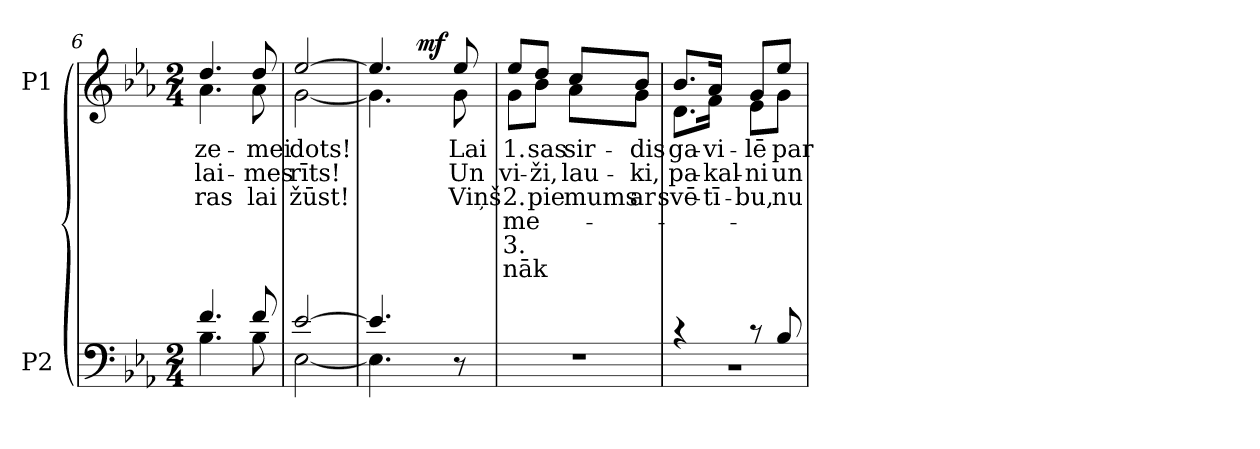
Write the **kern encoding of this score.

**kern	**kern	**text	**text	**text	**text	**text	**text	**dynam
*part2	*part1	*part1	*part1	*part1	*part1	*part1	*part1	*part1
*staff2	*staff1	*staff1	*staff1	*staff1	*staff1	*staff1	*staff1	*staff1
*I"P2	*I"P1	*	*	*	*	*	*	*
*clefF4	*clefG2	*	*	*	*	*	*	*
*k[b-e-a-]	*k[b-e-a-]	*	*	*	*	*	*	*
*E-:	*E-:	*	*	*	*	*	*	*
*M2/4	*M2/4	*	*	*	*	*	*	*
=6	=6	=6	=6	=6	=6	=6	=6	=6
*^	*	*	*	*	*	*	*	*
!	!	!	!LO:LY:b:color=#000000	!LO:LY:b:color=#000000	!LO:LY:b:color=#000000	!	!	!	!
*	*	*^	*	*	*	*	*	*	*
4.fi/	4.B-i\	4.ddi/	4.a-i\	ze-	lai-	-ras	.	.	.	.
!	!	!	!	!LO:LY:b:color=#000000	!LO:LY:b:color=#000000	!LO:LY:b:color=#000000	!	!	!	!
8fi/	8B-i\	8ddi/	8a-i\	-mei	-mes	lai	.	.	.	.
=7	=7	=7	=7	=7	=7	=7	=7	=7	=7	=7
!	!	!	!	!LO:LY:b:color=#000000	!LO:LY:b:color=#000000	!LO:LY:b:color=#000000	!	!	!	!
[2e-i/	[2E-i\	[2ee-i/	[2gi\	dots!	rīts!	žūst!	.	.	.	.
=8	=8	=8	=8	=8	=8	=8	=8	=8	=8	=8
*	*	*	*^	*	*	*	*	*	*	*
4.e-i/]	4.E-i\]	4.ee-i/]	4.gi\]	8ryy	.	.	.	.	.	.	.
.	.	.	.	32ryy	.	.	.	.	.	.	.
.	.	.	.	64ryy	.	.	.	.	.	.	.
.	.	.	.	512.ryy	.	.	.	.	.	.	.
.	.	.	.	4ryy	.	.	.	.	.	.	mf
!	!	!	!	!	!LO:LY:b:color=#000000	!LO:LY:b:color=#000000	!LO:LY:b:color=#000000	!	!	!	!
8r	8ryy	8ee-i/	8gi\	.	Lai	Un	Viņš	.	.	.	.
.	.	.	.	16ryy	.	.	.	.	.	.	.
.	.	.	.	128ryy	.	.	.	.	.	.	.
.	.	.	.	256ryy	.	.	.	.	.	.	.
.	.	.	.	1024ryy	.	.	.	.	.	.	.
!!LO:LB:g=z
=9	=9	=9	=9	=9	=9	=9	=9	=9	=9	=9	=9
!LO:N:vis=1	!	!	!	!	!	!	!	!	!	!	!
*v	*v	*	*	*	*	*	*	*	*	*	*
*	*v	*v	*v	*	*	*	*	*	*	*
*^	*^	*	*	*	*	*	*	*
*	*	*	*^	*	*	*	*	*	*	*
!	!	!	!	!	!LO:LY:b:color=#000000	!LO:LY:b:color=#000000	!LO:LY:b:color=#000000	!LO:LY:b:color=#000000	!LO:LY:b:color=#000000	!LO:LY:b:color=#000000	!
*v	*v	*	*	*	*	*	*	*	*	*	*
*	*	*v	*v	*	*	*	*	*	*	*
2r	8ee-i/L	8gi\L	1.	vi-	2.	me-	3.	nāk	.
!	!	!	!LO:LY:b:color=#000000	!LO:LY:b:color=#000000	!LO:LY:b:color=#000000	!	!	!	!
.	8ddi/J	8b-i\J	-sas	-ži,	pie	.	.	.	.
!	!	!	!LO:LY:b:color=#000000	!LO:LY:b:color=#000000	!LO:LY:b:color=#000000	!	!	!	!
.	8cci/L	8a-i\L	sir-	lau-	mums	.	.	.	.
!	!	!	!LO:LY:b:color=#000000	!LO:LY:b:color=#000000	!LO:LY:b:color=#000000	!	!	!	!
.	8b-i/J	8gi\J	-dis	-ki,	ar	.	.	.	.
=10	=10	=10	=10	=10	=10	=10	=10	=10	=10
*^	*	*	*	*	*	*	*	*	*
!	!LO:N:vis=1	!	!	!	!	!	!	!	!	!
!	!	!	!	!LO:LY:b:color=#000000	!LO:LY:b:color=#000000	!LO:LY:b:color=#000000	!	!	!	!
4r	2r	8.b-i/L	8.di\L	ga-	pa-	svē-	.	.	.	.
!	!	!	!	!LO:LY:b:color=#000000	!LO:LY:b:color=#000000	!LO:LY:b:color=#000000	!	!	!	!
.	.	16a-i/Jk	16fi\Jk	-vi-	-kal-	-tī-	.	.	.	.
!	!	!	!	!LO:LY:b:color=#000000	!LO:LY:b:color=#000000	!LO:LY:b:color=#000000	!	!	!	!
8r	.	8gi/L	8e-i\L	-lē	-ni	-bu,	.	.	.	.
!	!	!	!	!LO:LY:b:color=#000000	!LO:LY:b:color=#000000	!LO:LY:b:color=#000000	!	!	!	!
8B-i/	.	8ee-i/J	8gi\J	par	un	nu	.	.	.	.
*v	*v	*	*	*	*	*	*	*	*	*
*	*v	*v	*	*	*	*	*	*	*
=	=	=	=	=	=	=	=	=
*-	*-	*-	*-	*-	*-	*-	*-	*-
